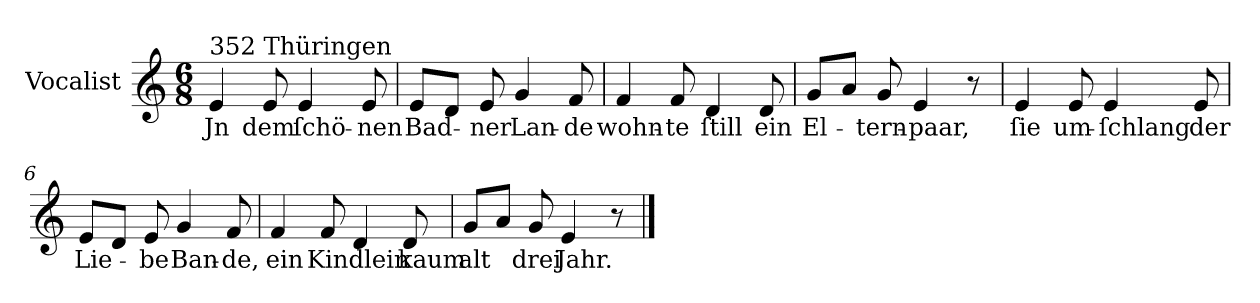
**kern	**text
*part1	*part1
*staff1	*staff1
*I"Vocalist	*
*k[]	*
*C:	*
*M6/8	*
=1	=1
!LO:TX:a:t=352 Thüringen	!
4e	Jn
8e	dem
4e	ſchö-
8e	-nen
=2	=2
8eL	Bad-
8dJ	.
8e	-ner
4g	Lan-
8f	-de
=3	=3
4f	wohn-
8f	-te
4d	ſtill
8d	ein
=4	=4
8gL	El-
8aJ	.
8g	-tern-
4e	-paar,
8r	.
=5	=5
4e	ſie
8e	um-
4e	-ſchlang
8e	der
=6	=6
8eL	Lie-
8dJ	.
8e	-be
4g	Ban-
8f	-de,
=7	=7
4f	ein
8f	Kindlein
4d	.
8d	kaum
=8	=8
8gL	alt
8aJ	.
8g	drei
4e	Jahr.
8r	.
==	==
*-	*-
